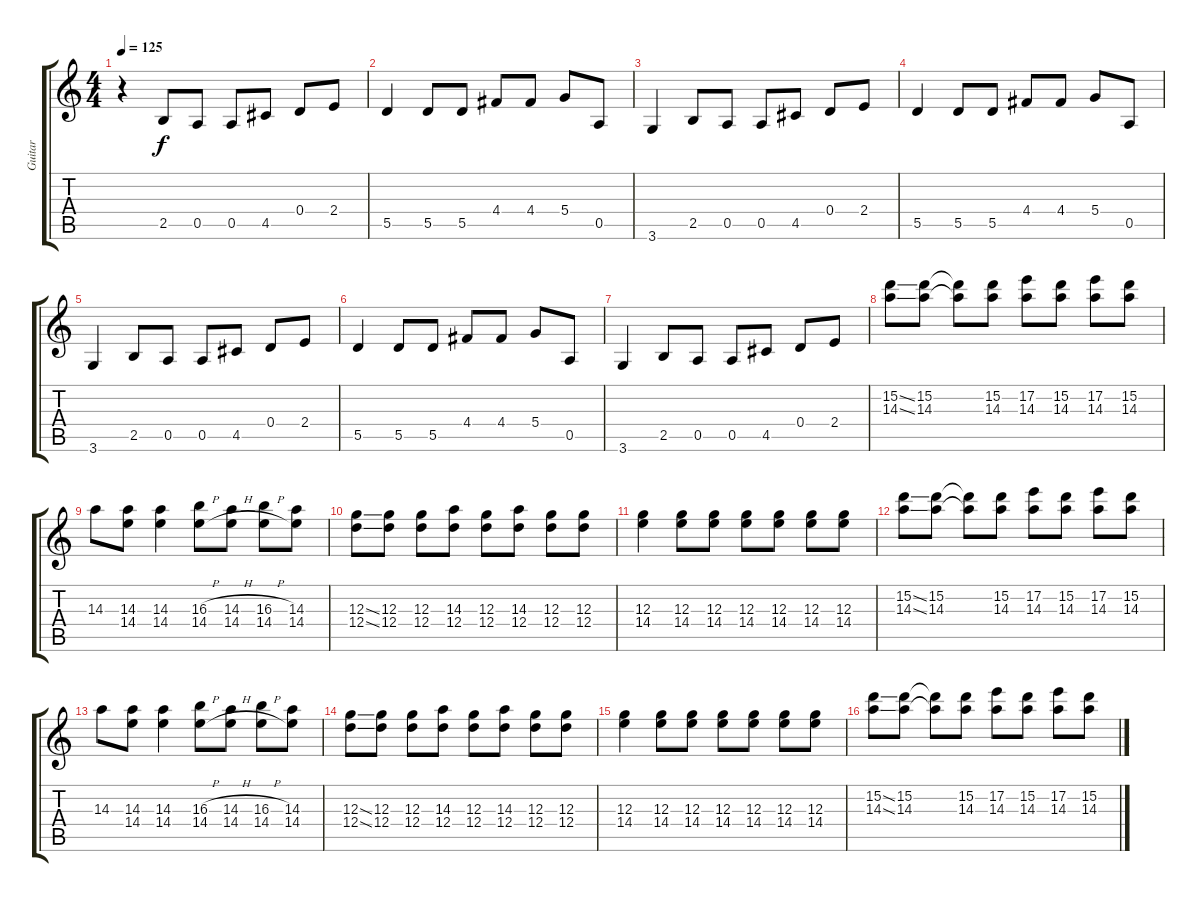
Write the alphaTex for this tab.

\track ("Guitar" "Guitar") {instrument electricguitarclean}
\staff {score tabs}
\tuning (E4 B3 G3 D3 A2 E2) {hide}
\ts (4 4)
\tempo 125
\clef g2
\ks c
r.4{dy f} 2.5.8 0.5.8 0.5.8 4.5.8 0.4.8 2.4.8 |
5.5.4 5.5.8 5.5.8 4.4.8 4.4.8 5.4.8 0.5.8 |
3.6.4 2.5.8 0.5.8 0.5.8 4.5.8 0.4.8 2.4.8 |
5.5.4 5.5.8 5.5.8 4.4.8 4.4.8 5.4.8 0.5.8 |
3.6.4 2.5.8 0.5.8 0.5.8 4.5.8 0.4.8 2.4.8 |
5.5.4 5.5.8 5.5.8 4.4.8 4.4.8 5.4.8 0.5.8 |
3.6.4 2.5.8 0.5.8 0.5.8 4.5.8 0.4.8 2.4.8 |
(15.2{ss} 14.3{ss}).8 (15.2 14.3).8 (15.2{t} 14.3{t}).8 (15.2 14.3).8 (17.2 14.3).8 (15.2 14.3).8 (17.2 14.3).8 (15.2 14.3).8 |
14.3.8 (14.3 14.4).8 (14.3 14.4).4 (16.3{h} 14.4{h}).8 (14.3{h} 14.4{h}).8 (16.3{h} 14.4{h}).8 (14.3 14.4).8 |
(12.3{ss} 12.4{ss}).8 (12.3 12.4).8 (12.3 12.4).8 (14.3 12.4).8 (12.3 12.4).8 (14.3 12.4).8 (12.3 12.4).8 (12.3 12.4).8 |
(12.3 14.4).4 (12.3 14.4).8 (12.3 14.4).8 (12.3 14.4).8 (12.3 14.4).8 (12.3 14.4).8 (12.3 14.4).8 |
(15.2{ss} 14.3{ss}).8 (15.2 14.3).8 (15.2{t} 14.3{t}).8 (15.2 14.3).8 (17.2 14.3).8 (15.2 14.3).8 (17.2 14.3).8 (15.2 14.3).8 |
14.3.8 (14.3 14.4).8 (14.3 14.4).4 (16.3{h} 14.4{h}).8 (14.3{h} 14.4{h}).8 (16.3{h} 14.4{h}).8 (14.3 14.4).8 |
(12.3{ss} 12.4{ss}).8 (12.3 12.4).8 (12.3 12.4).8 (14.3 12.4).8 (12.3 12.4).8 (14.3 12.4).8 (12.3 12.4).8 (12.3 12.4).8 |
(12.3 14.4).4 (12.3 14.4).8 (12.3 14.4).8 (12.3 14.4).8 (12.3 14.4).8 (12.3 14.4).8 (12.3 14.4).8 |
(15.2{ss} 14.3{ss}).8 (15.2 14.3).8 (15.2{t} 14.3{t}).8 (15.2 14.3).8 (17.2 14.3).8 (15.2 14.3).8 (17.2 14.3).8 (15.2 14.3).8
